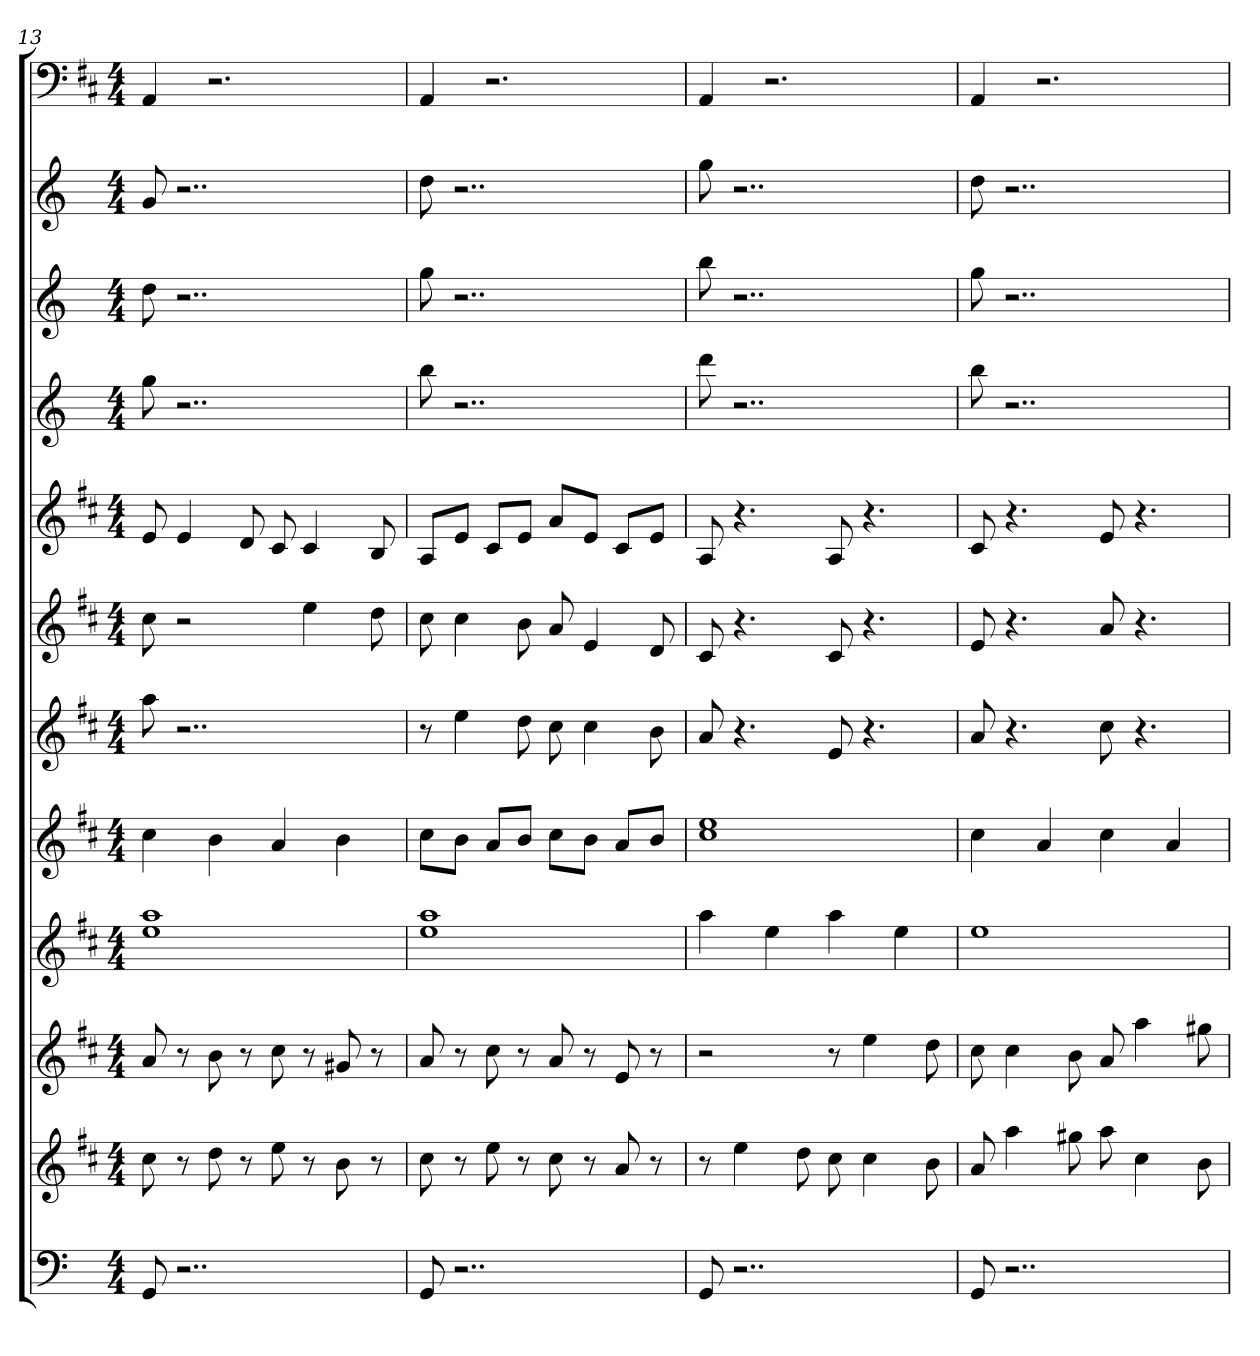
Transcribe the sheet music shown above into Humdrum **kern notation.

**kern	**kern	**kern	**kern	**kern	**kern	**kern	**kern	**kern	**kern	**kern	**kern
*part12	*part11	*part10	*part9	*part8	*part7	*part6	*part5	*part4	*part3	*part2	*part1
*staff12	*staff11	*staff10	*staff9	*staff8	*staff7	*staff6	*staff5	*staff4	*staff3	*staff2	*staff1
*k[]	*k[f#c#]	*k[f#c#]	*k[f#c#]	*k[f#c#]	*k[f#c#]	*k[f#c#]	*k[f#c#]	*k[]	*k[]	*k[]	*k[f#c#]
*M4/4	*M4/4	*M4/4	*M4/4	*M4/4	*M4/4	*M4/4	*M4/4	*M4/4	*M4/4	*M4/4	*M4/4
=13	=13	=13	=13	=13	=13	=13	=13	=13	=13	=13	=13
8GG	8cc#	8a	1ee 1aa	4cc#	8aa	8cc#	8e	8gg	8dd	8g	4AA
2..r	8r	8r	.	.	2..r	2r	4e	2..r	2..r	2..r	.
.	8dd	8b	.	4b	.	.	.	.	.	.	2.r
.	8r	8r	.	.	.	.	8d	.	.	.	.
.	8ee	8cc#	.	4a	.	.	8c#	.	.	.	.
.	8r	8r	.	.	.	4ee	4c#	.	.	.	.
.	8b	8g#X	.	4b	.	.	.	.	.	.	.
.	8r	8r	.	.	.	8dd	8B	.	.	.	.
=14	=14	=14	=14	=14	=14	=14	=14	=14	=14	=14	=14
8GG	8cc#	8a	1ee 1aa	8cc#L	8r	8cc#	8AL	8bb	8gg	8dd	4AA
2..r	8r	8r	.	8bJ	4ee	4cc#	8eJ	2..r	2..r	2..r	.
.	8ee	8cc#	.	8aL	.	.	8c#L	.	.	.	2.r
.	8r	8r	.	8bJ	8dd	8b	8eJ	.	.	.	.
.	8cc#	8a	.	8cc#L	8cc#	8a	8aL	.	.	.	.
.	8r	8r	.	8bJ	4cc#	4e	8eJ	.	.	.	.
.	8a	8e	.	8aL	.	.	8c#L	.	.	.	.
.	8r	8r	.	8bJ	8b	8d	8eJ	.	.	.	.
=15	=15	=15	=15	=15	=15	=15	=15	=15	=15	=15	=15
8GG	8r	2r	4aa	1cc# 1ee	8a	8c#	8A	8ddd	8bb	8gg	4AA
2..r	4ee	.	.	.	4.r	4.r	4.r	2..r	2..r	2..r	.
.	.	.	4ee	.	.	.	.	.	.	.	2.r
.	8dd	.	.	.	.	.	.	.	.	.	.
.	8cc#	8r	4aa	.	8e	8c#	8A	.	.	.	.
.	4cc#	4ee	.	.	4.r	4.r	4.r	.	.	.	.
.	.	.	4ee	.	.	.	.	.	.	.	.
.	8b	8dd	.	.	.	.	.	.	.	.	.
=16	=16	=16	=16	=16	=16	=16	=16	=16	=16	=16	=16
8GG	8a	8cc#	1ee	4cc#	8a	8e	8c#	8bb	8gg	8dd	4AA
2..r	4aa	4cc#	.	.	4.r	4.r	4.r	2..r	2..r	2..r	.
.	.	.	.	4a	.	.	.	.	.	.	2.r
.	8gg#X	8b	.	.	.	.	.	.	.	.	.
.	8aa	8a	.	4cc#	8cc#	8a	8e	.	.	.	.
.	4cc#	4aa	.	.	4.r	4.r	4.r	.	.	.	.
.	.	.	.	4a	.	.	.	.	.	.	.
.	8b	8gg#X	.	.	.	.	.	.	.	.	.
=	=	=	=	=	=	=	=	=	=	=	=
*-	*-	*-	*-	*-	*-	*-	*-	*-	*-	*-	*-
